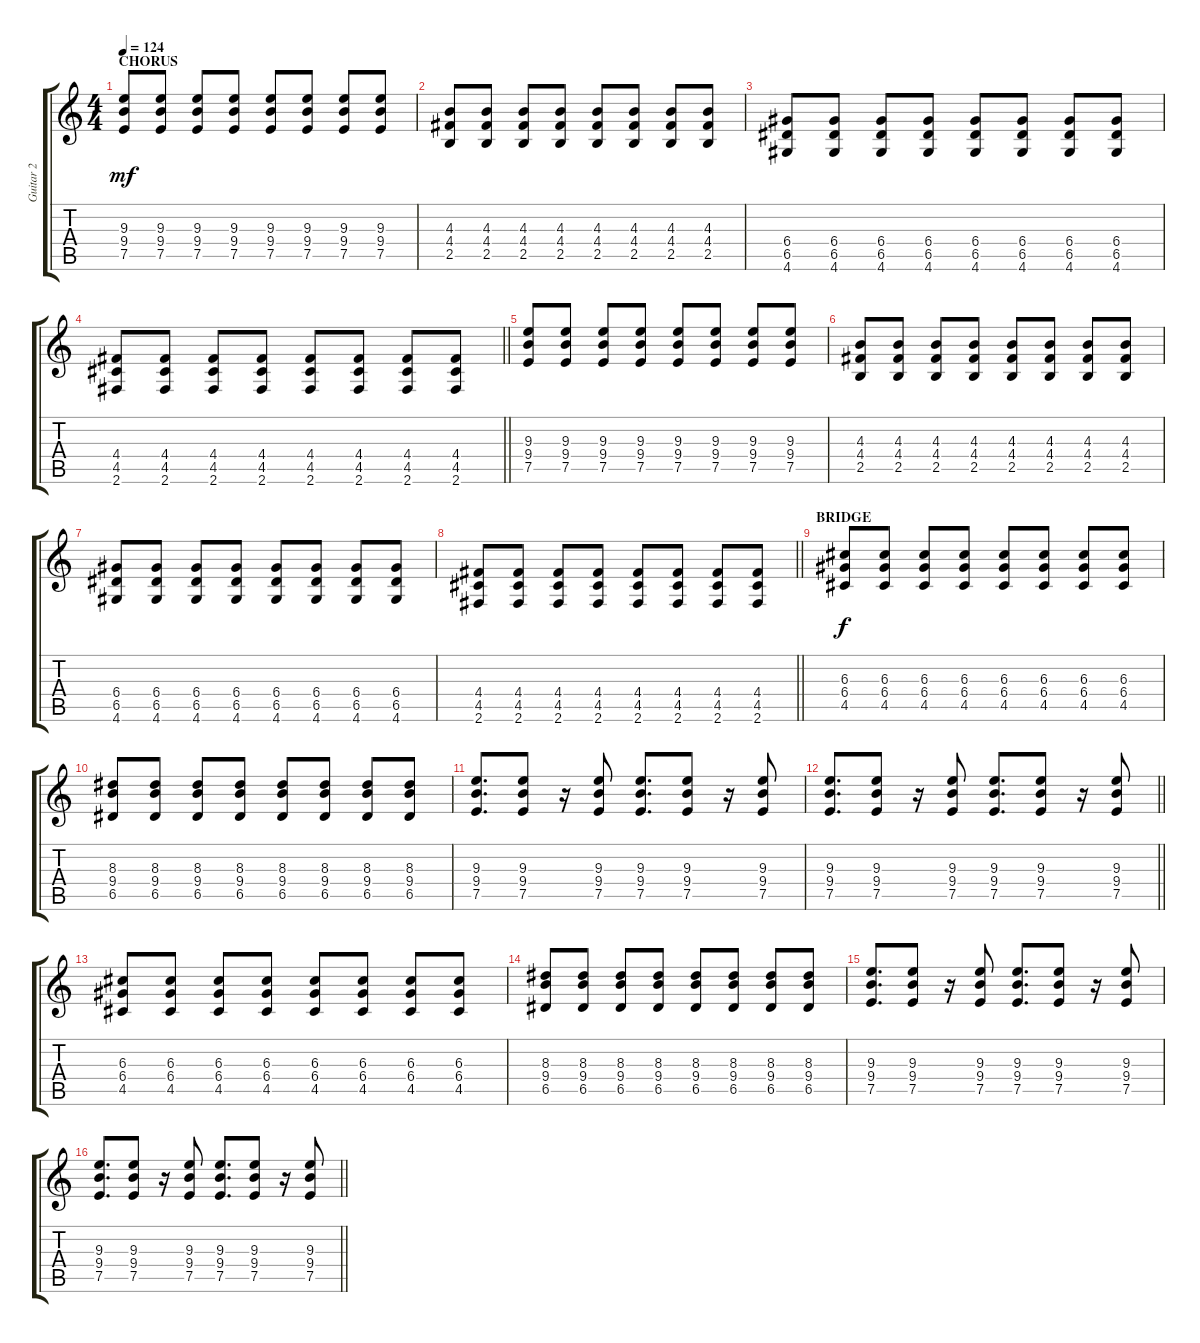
\track ("Guitar 2" "Guitar 2") {instrument overdrivenguitar}
\staff {score tabs}
\tuning (E4 B3 G3 D3 A2 E2) {hide}
\ts (4 4)
\section ("" "CHORUS")
\tempo 124
\clef g2
\ks c
(9.3 9.4 7.5).8{dy mf} (9.3 9.4 7.5).8 (9.3 9.4 7.5).8 (9.3 9.4 7.5).8 (9.3 9.4 7.5).8 (9.3 9.4 7.5).8 (9.3 9.4 7.5).8 (9.3 9.4 7.5).8 |
(4.3 4.4 2.5).8 (4.3 4.4 2.5).8 (4.3 4.4 2.5).8 (4.3 4.4 2.5).8 (4.3 4.4 2.5).8 (4.3 4.4 2.5).8 (4.3 4.4 2.5).8 (4.3 4.4 2.5).8 |
(6.4 6.5 4.6).8 (6.4 6.5 4.6).8 (6.4 6.5 4.6).8 (6.4 6.5 4.6).8 (6.4 6.5 4.6).8 (6.4 6.5 4.6).8 (6.4 6.5 4.6).8 (6.4 6.5 4.6).8 |
\barLineRight lightlight
(4.4 4.5 2.6).8 (4.4 4.5 2.6).8 (4.4 4.5 2.6).8 (4.4 4.5 2.6).8 (4.4 4.5 2.6).8 (4.4 4.5 2.6).8 (4.4 4.5 2.6).8 (4.4 4.5 2.6).8 |
\section ("" "")
(9.3 9.4 7.5).8 (9.3 9.4 7.5).8 (9.3 9.4 7.5).8 (9.3 9.4 7.5).8 (9.3 9.4 7.5).8 (9.3 9.4 7.5).8 (9.3 9.4 7.5).8 (9.3 9.4 7.5).8 |
(4.3 4.4 2.5).8 (4.3 4.4 2.5).8 (4.3 4.4 2.5).8 (4.3 4.4 2.5).8 (4.3 4.4 2.5).8 (4.3 4.4 2.5).8 (4.3 4.4 2.5).8 (4.3 4.4 2.5).8 |
(6.4 6.5 4.6).8 (6.4 6.5 4.6).8 (6.4 6.5 4.6).8 (6.4 6.5 4.6).8 (6.4 6.5 4.6).8 (6.4 6.5 4.6).8 (6.4 6.5 4.6).8 (6.4 6.5 4.6).8 |
\barLineRight lightlight
(4.4 4.5 2.6).8 (4.4 4.5 2.6).8 (4.4 4.5 2.6).8 (4.4 4.5 2.6).8 (4.4 4.5 2.6).8 (4.4 4.5 2.6).8 (4.4 4.5 2.6).8 (4.4 4.5 2.6).8 |
\section ("" "BRIDGE")
(6.3 6.4 4.5).8{dy f} (6.3 6.4 4.5).8 (6.3 6.4 4.5).8 (6.3 6.4 4.5).8 (6.3 6.4 4.5).8 (6.3 6.4 4.5).8 (6.3 6.4 4.5).8 (6.3 6.4 4.5).8 |
(8.3 9.4 6.5).8 (8.3 9.4 6.5).8 (8.3 9.4 6.5).8 (8.3 9.4 6.5).8 (8.3 9.4 6.5).8 (8.3 9.4 6.5).8 (8.3 9.4 6.5).8 (8.3 9.4 6.5).8 |
(9.3 9.4 7.5).8{d} (9.3 9.4 7.5).8 r.16 (9.3 9.4 7.5).8 (9.3 9.4 7.5).8{d} (9.3 9.4 7.5).8 r.16 (9.3 9.4 7.5).8 |
\barLineRight lightlight
(9.3 9.4 7.5).8{d} (9.3 9.4 7.5).8 r.16 (9.3 9.4 7.5).8 (9.3 9.4 7.5).8{d} (9.3 9.4 7.5).8 r.16 (9.3 9.4 7.5).8 |
\section ("" "")
(6.3 6.4 4.5).8 (6.3 6.4 4.5).8 (6.3 6.4 4.5).8 (6.3 6.4 4.5).8 (6.3 6.4 4.5).8 (6.3 6.4 4.5).8 (6.3 6.4 4.5).8 (6.3 6.4 4.5).8 |
(8.3 9.4 6.5).8 (8.3 9.4 6.5).8 (8.3 9.4 6.5).8 (8.3 9.4 6.5).8 (8.3 9.4 6.5).8 (8.3 9.4 6.5).8 (8.3 9.4 6.5).8 (8.3 9.4 6.5).8 |
(9.3 9.4 7.5).8{d} (9.3 9.4 7.5).8 r.16 (9.3 9.4 7.5).8 (9.3 9.4 7.5).8{d} (9.3 9.4 7.5).8 r.16 (9.3 9.4 7.5).8 |
\barLineRight lightlight
(9.3 9.4 7.5).8{d} (9.3 9.4 7.5).8 r.16 (9.3 9.4 7.5).8 (9.3 9.4 7.5).8{d} (9.3 9.4 7.5).8 r.16 (9.3 9.4 7.5).8
